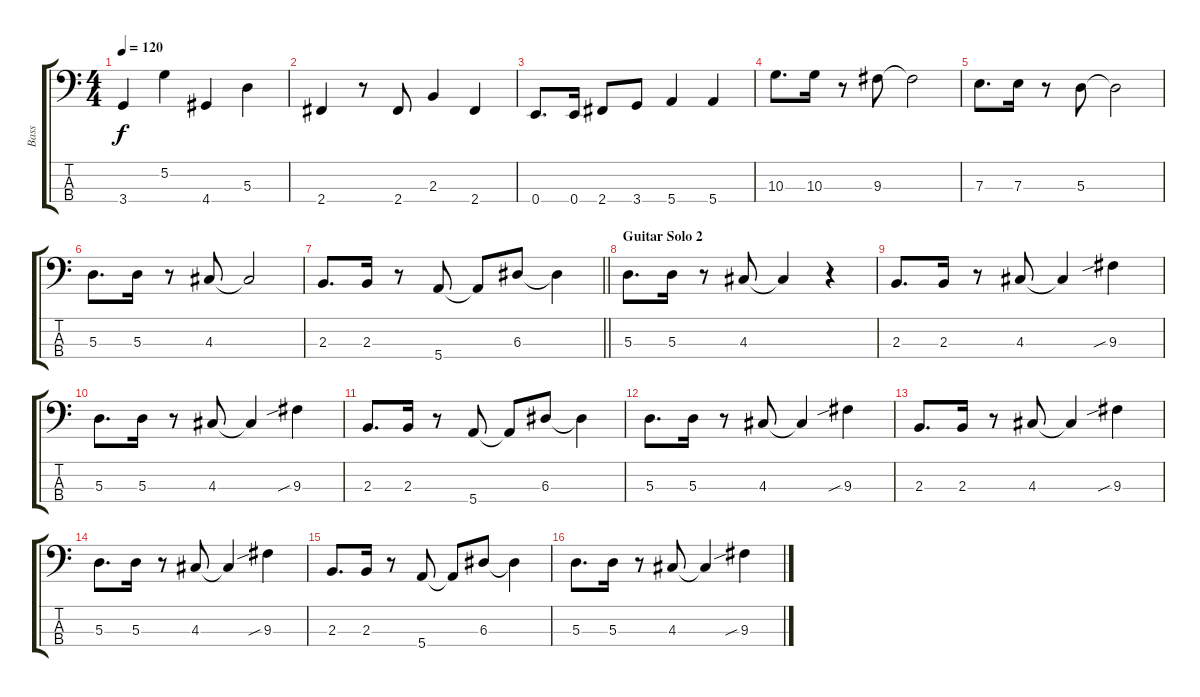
\track ("Bass" "Bass") {instrument electricbassfinger}
\staff {score tabs}
\tuning (G2 D2 A1 E1) {hide}
\ts (4 4)
\tempo 120
\clef f4
\ks c
3.4.4{dy f} 5.2.4 4.4.4 5.3.4 |
2.4.4 r.8 2.4.8 2.3.4 2.4.4 |
0.4.8{d} 0.4.16 2.4.8 3.4.8 5.4.4 5.4.4 |
10.3.8{d} 10.3.16 r.8 9.3.8 9.3{t}.2 |
7.3.8{d} 7.3.16 r.8 5.3.8 5.3{t}.2 |
5.3.8{d} 5.3.16 r.8 4.3.8 4.3{t}.2 |
\barLineRight lightlight
2.3.8{d} 2.3.16 r.8 5.4.8 5.4{t}.8 6.3.8 6.3{t}.4 |
\section ("" "Guitar Solo 2")
5.3.8{d} 5.3.16 r.8 4.3.8 4.3{t}.4 r.4 |
2.3.8{d} 2.3.16 r.8 4.3.8 4.3{t}.4 9.3{sib}.4 |
5.3.8{d} 5.3.16 r.8 4.3.8 4.3{t}.4 9.3{sib}.4 |
2.3.8{d} 2.3.16 r.8 5.4.8 5.4{t}.8 6.3.8 6.3{t}.4 |
5.3.8{d} 5.3.16 r.8 4.3.8 4.3{t}.4 9.3{sib}.4 |
2.3.8{d} 2.3.16 r.8 4.3.8 4.3{t}.4 9.3{sib}.4 |
5.3.8{d} 5.3.16 r.8 4.3.8 4.3{t}.4 9.3{sib}.4 |
2.3.8{d} 2.3.16 r.8 5.4.8 5.4{t}.8 6.3.8 6.3{t}.4 |
5.3.8{d} 5.3.16 r.8 4.3.8 4.3{t}.4 9.3{sib}.4
